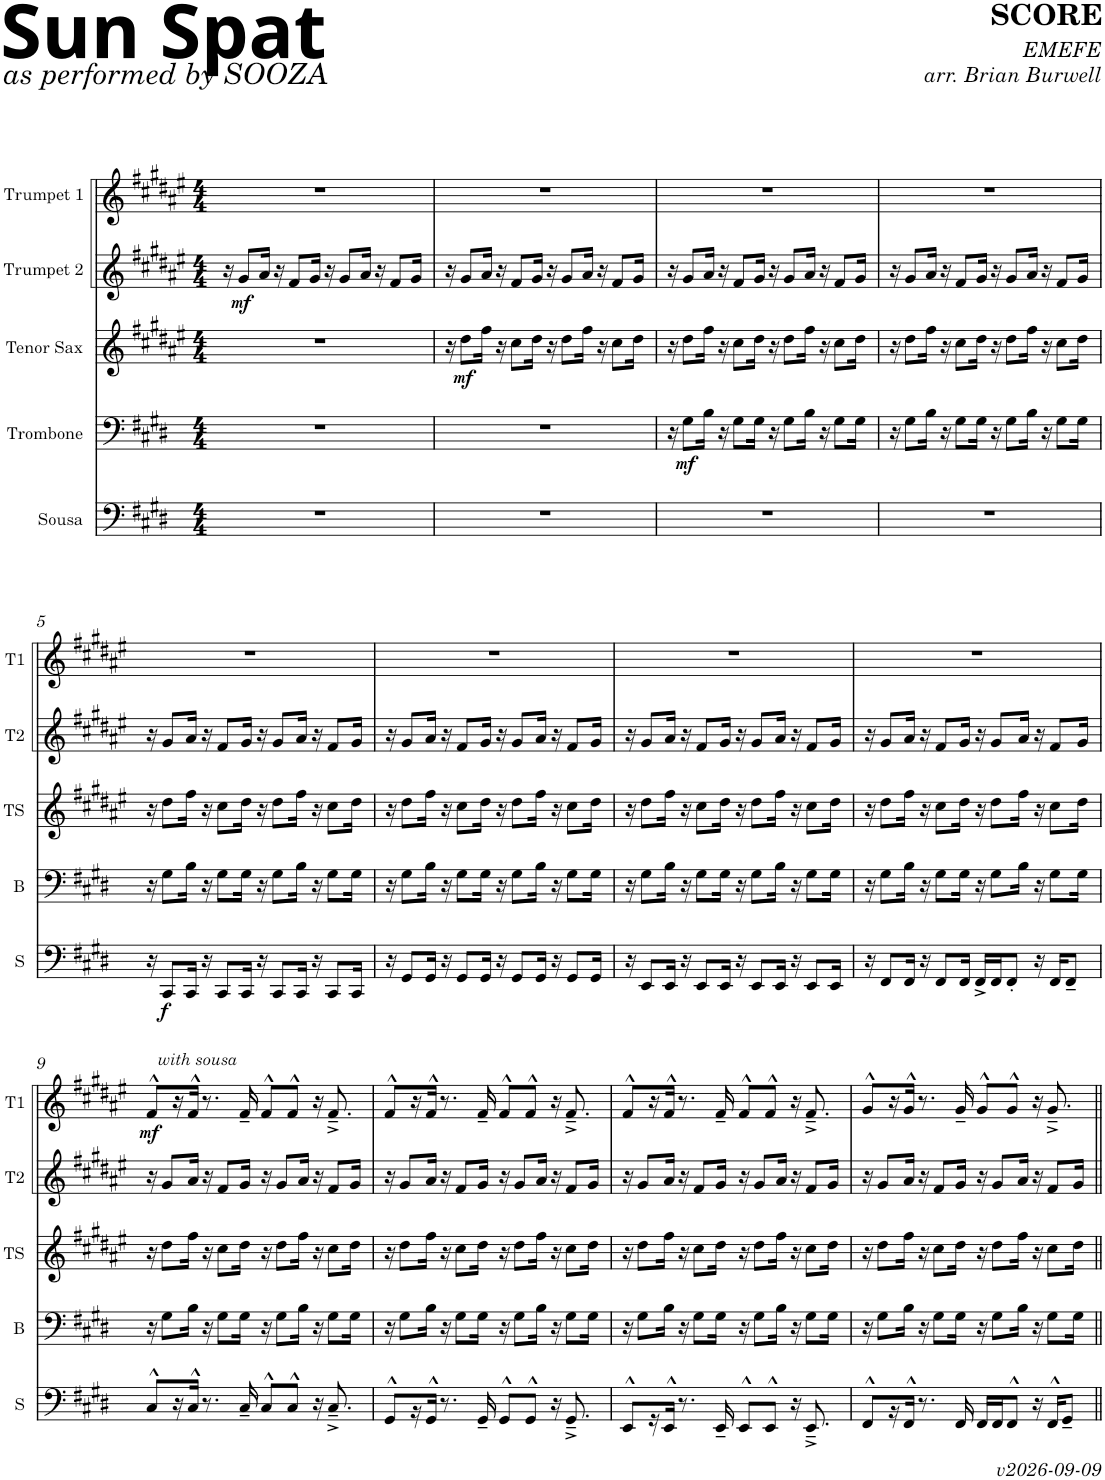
**kern	**dynam	**kern	**dynam	**kern	**dynam	**kern	**dynam	**kern	**dynam
*part5	*part5	*part4	*part4	*part3	*part3	*part2	*part2	*part1	*part1
*staff5	*staff5	*staff4	*staff4	*staff3	*staff3	*staff2	*staff2	*staff1	*staff1
*I"Sousa	*	*I"Trombone	*	*I"Tenor Sax	*	*I"Trumpet 2	*	*I"Trumpet 1	*
*I'S	*	*	*	*I'TS	*	*I'T2	*	*I'T1	*
*clefF4	*	*clefF4	*	*clefG2	*	*clefG2	*	*clefG2	*
*	*	*	*	*Trd8c14	*	*Trd1c2	*	*Trd1c2	*
*k[f#c#g#d#]	*	*k[f#c#g#d#]	*	*k[f#c#g#d#a#e#]	*	*k[f#c#g#d#a#e#]	*	*k[f#c#g#d#a#e#]	*
*M4/4	*	*M4/4	*	*M4/4	*	*M4/4	*	*M4/4	*
=1	=1	=1	=1	=1	=1	=1	=1	=1	=1
*^	*	*^	*	*^	*	*	*	*^	*
1r	16rgyy	.	1r	16rgyy	.	1r	16rcccyy	.	16r	.	1r	16ryy	.
!	!	!	!	!	!	!	!	!	!	!LO:DY:b	!	!	!
.	8f#L	.	.	8f#L	.	.	8gg#L	.	8g#/L	mf	.	8g#L	.
.	16g#Jk	.	.	16g#Jk	.	.	16aa#Jk	.	16a#/Jk	.	.	16a#Jk	.
.	16rgyy	.	.	16rgyy	.	.	16rcccyy	.	16r	.	.	16ryy	.
.	8eL	.	.	8eL	.	.	8ff#L	.	8f#/L	.	.	8f#L	.
.	16f#Jk	.	.	16f#Jk	.	.	16gg#Jk	.	16g#/Jk	.	.	16g#Jk	.
.	16rgyy	.	.	16rgyy	.	.	16rcccyy	.	16r	.	.	16ryy	.
.	8f#L	.	.	8f#L	.	.	8gg#L	.	8g#/L	.	.	8g#L	.
.	16g#Jk	.	.	16g#Jk	.	.	16aa#Jk	.	16a#/Jk	.	.	16a#Jk	.
.	16rgyy	.	.	16rgyy	.	.	16rcccyy	.	16r	.	.	16ryy	.
.	8eL	.	.	8eL	.	.	8ff#L	.	8f#/L	.	.	8f#L	.
.	16f#Jk	.	.	16f#Jk	.	.	16gg#Jk	.	16g#/Jk	.	.	16g#Jk	.
*	*	*	*	*	*	*v	*v	*	*	*	*	*	*
=2	=2	=2	=2	=2	=2	=2	=2	=2	=2	=2	=2	=2
1r	16rgyy	.	1r	16rgyy	.	16r	.	16r	.	1r	16ryy	.
!	!	!	!	!	!	!	!LO:DY:b	!	!	!	!	!
.	8c#! 8f#L	.	.	8c#! 8f#L	.	8dd#\L	mf	8g#/L	.	.	8d#! 8g#L	.
.	16e! 16g#Jk	.	.	16e! 16g#Jk	.	16ff#\Jk	.	16a#/Jk	.	.	16f#! 16a#Jk	.
.	16rgyy	.	.	16rgyy	.	16r	.	16r	.	.	16ryy	.
.	8B! 8eL	.	.	8B! 8eL	.	8cc#\L	.	8f#/L	.	.	8c#! 8f#L	.
.	16c#! 16f#Jk	.	.	16c#! 16f#Jk	.	16dd#\Jk	.	16g#/Jk	.	.	16d#! 16g#Jk	.
.	16rgyy	.	.	16rgyy	.	16r	.	16r	.	.	16ryy	.
.	8c#! 8f#L	.	.	8c#! 8f#L	.	8dd#\L	.	8g#/L	.	.	8d#! 8g#L	.
.	16e! 16g#Jk	.	.	16e! 16g#Jk	.	16ff#\Jk	.	16a#/Jk	.	.	16f#! 16a#Jk	.
.	16rgyy	.	.	16rgyy	.	16r	.	16r	.	.	16ryy	.
.	8B! 8eL	.	.	8B! 8eL	.	8cc#\L	.	8f#/L	.	.	8c#! 8f#L	.
.	16c#! 16f#Jk	.	.	16c#! 16f#Jk	.	16dd#\Jk	.	16g#/Jk	.	.	16d#! 16g#Jk	.
*	*	*	*v	*v	*	*	*	*	*	*	*	*
=3	=3	=3	=3	=3	=3	=3	=3	=3	=3	=3	=3
1r	16rgyy	.	16r	.	16r	.	16r	.	1r	16ryy	.
!	!	!	!	!LO:DY:b	!	!	!	!	!	!	!
.	8G#! 8c#! 8f#L	.	8G#\L	mf	8dd#\L	.	8g#/L	.	.	8A#! 8d#! 8g#L	.
.	16B! 16e! 16g#Jk	.	16B\Jk	.	16ff#\Jk	.	16a#/Jk	.	.	16c#! 16f#! 16a#Jk	.
.	16rgyy	.	16r	.	16r	.	16r	.	.	16ryy	.
.	8G#! 8B! 8eL	.	8G#\L	.	8cc#\L	.	8f#/L	.	.	8A#! 8c#! 8f#L	.
.	16G#! 16c#! 16f#Jk	.	16G#\Jk	.	16dd#\Jk	.	16g#/Jk	.	.	16A#! 16d#! 16g#Jk	.
.	16rgyy	.	16r	.	16r	.	16r	.	.	16ryy	.
.	8G#! 8c#! 8f#L	.	8G#\L	.	8dd#\L	.	8g#/L	.	.	8A#! 8d#! 8g#L	.
.	16B! 16e! 16g#Jk	.	16B\Jk	.	16ff#\Jk	.	16a#/Jk	.	.	16c#! 16f#! 16a#Jk	.
.	16rgyy	.	16r	.	16r	.	16r	.	.	16ryy	.
.	8G#! 8B! 8eL	.	8G#\L	.	8cc#\L	.	8f#/L	.	.	8A#! 8c#! 8f#L	.
.	16G#! 16c#! 16f#Jk	.	16G#\Jk	.	16dd#\Jk	.	16g#/Jk	.	.	16A#! 16d#! 16g#Jk	.
=4	=4	=4	=4	=4	=4	=4	=4	=4	=4	=4	=4
1r	16rgyy	.	16r	.	16r	.	16r	.	1r	16ryy	.
.	8G#! 8c#! 8f#L	.	8G#\L	.	8dd#\L	.	8g#/L	.	.	8A#! 8d#! 8g#L	.
.	16B! 16e! 16g#Jk	.	16B\Jk	.	16ff#\Jk	.	16a#/Jk	.	.	16c#! 16f#! 16a#Jk	.
.	16rgyy	.	16r	.	16r	.	16r	.	.	16ryy	.
.	8G#! 8B! 8eL	.	8G#\L	.	8cc#\L	.	8f#/L	.	.	8A#! 8c#! 8f#L	.
.	16G#! 16c#! 16f#Jk	.	16G#\Jk	.	16dd#\Jk	.	16g#/Jk	.	.	16A#! 16d#! 16g#Jk	.
.	16rgyy	.	16r	.	16r	.	16r	.	.	16ryy	.
.	8G#! 8c#! 8f#L	.	8G#\L	.	8dd#\L	.	8g#/L	.	.	8A#! 8d#! 8g#L	.
.	16B! 16e! 16g#Jk	.	16B\Jk	.	16ff#\Jk	.	16a#/Jk	.	.	16c#! 16f#! 16a#Jk	.
.	16rgyy	.	16r	.	16r	.	16r	.	.	16ryy	.
.	8G#! 8B! 8eL	.	8G#\L	.	8cc#\L	.	8f#/L	.	.	8A#! 8c#! 8f#L	.
.	16G#! 16c#! 16f#Jk	.	16G#\Jk	.	16dd#\Jk	.	16g#/Jk	.	.	16A#! 16d#! 16g#Jk	.
*v	*v	*	*	*	*	*	*	*	*v	*v	*
!!LO:LB:g=z
=5	=5	=5	=5	=5	=5	=5	=5	=5	=5
16r	.	16r	.	16r	.	16r	.	1r	.
!	!LO:DY:b	!	!	!	!	!	!	!	!
8CC#/L	f	8G#\L	.	8dd#\L	.	8g#/L	.	.	.
16CC#/Jk	.	16B\Jk	.	16ff#\Jk	.	16a#/Jk	.	.	.
16r	.	16r	.	16r	.	16r	.	.	.
8CC#/L	.	8G#\L	.	8cc#\L	.	8f#/L	.	.	.
16CC#/Jk	.	16G#\Jk	.	16dd#\Jk	.	16g#/Jk	.	.	.
16r	.	16r	.	16r	.	16r	.	.	.
8CC#/L	.	8G#\L	.	8dd#\L	.	8g#/L	.	.	.
16CC#/Jk	.	16B\Jk	.	16ff#\Jk	.	16a#/Jk	.	.	.
16r	.	16r	.	16r	.	16r	.	.	.
8CC#/L	.	8G#\L	.	8cc#\L	.	8f#/L	.	.	.
16CC#/Jk	.	16G#\Jk	.	16dd#\Jk	.	16g#/Jk	.	.	.
=6	=6	=6	=6	=6	=6	=6	=6	=6	=6
16r	.	16r	.	16r	.	16r	.	1r	.
8GG#/L	.	8G#\L	.	8dd#\L	.	8g#/L	.	.	.
16GG#/Jk	.	16B\Jk	.	16ff#\Jk	.	16a#/Jk	.	.	.
16r	.	16r	.	16r	.	16r	.	.	.
8GG#/L	.	8G#\L	.	8cc#\L	.	8f#/L	.	.	.
16GG#/Jk	.	16G#\Jk	.	16dd#\Jk	.	16g#/Jk	.	.	.
16r	.	16r	.	16r	.	16r	.	.	.
8GG#/L	.	8G#\L	.	8dd#\L	.	8g#/L	.	.	.
16GG#/Jk	.	16B\Jk	.	16ff#\Jk	.	16a#/Jk	.	.	.
16r	.	16r	.	16r	.	16r	.	.	.
8GG#/L	.	8G#\L	.	8cc#\L	.	8f#/L	.	.	.
16GG#/Jk	.	16G#\Jk	.	16dd#\Jk	.	16g#/Jk	.	.	.
=7	=7	=7	=7	=7	=7	=7	=7	=7	=7
16r	.	16r	.	16r	.	16r	.	1r	.
8EE/L	.	8G#\L	.	8dd#\L	.	8g#/L	.	.	.
16EE/Jk	.	16B\Jk	.	16ff#\Jk	.	16a#/Jk	.	.	.
16r	.	16r	.	16r	.	16r	.	.	.
8EE/L	.	8G#\L	.	8cc#\L	.	8f#/L	.	.	.
16EE/Jk	.	16G#\Jk	.	16dd#\Jk	.	16g#/Jk	.	.	.
16r	.	16r	.	16r	.	16r	.	.	.
8EE/L	.	8G#\L	.	8dd#\L	.	8g#/L	.	.	.
16EE/Jk	.	16B\Jk	.	16ff#\Jk	.	16a#/Jk	.	.	.
16r	.	16r	.	16r	.	16r	.	.	.
8EE/L	.	8G#\L	.	8cc#\L	.	8f#/L	.	.	.
16EE/Jk	.	16G#\Jk	.	16dd#\Jk	.	16g#/Jk	.	.	.
=8	=8	=8	=8	=8	=8	=8	=8	=8	=8
16r	.	16r	.	16r	.	16r	.	1r	.
8FF#/L	.	8G#\L	.	8dd#\L	.	8g#/L	.	.	.
16FF#/Jk	.	16B\Jk	.	16ff#\Jk	.	16a#/Jk	.	.	.
16r	.	16r	.	16r	.	16r	.	.	.
8FF#/L	.	8G#\L	.	8cc#\L	.	8f#/L	.	.	.
16FF#/Jk	.	16G#\Jk	.	16dd#\Jk	.	16g#/Jk	.	.	.
16FF#^/LL	.	16r	.	16r	.	16r	.	.	.
16FF#/J	.	8G#\L	.	8dd#\L	.	8g#/L	.	.	.
8FF#'/J	.	.	.	.	.	.	.	.	.
.	.	16B\Jk	.	16ff#\Jk	.	16a#/Jk	.	.	.
16r	.	16r	.	16r	.	16r	.	.	.
16FF#/KL	.	8G#\L	.	8cc#\L	.	8f#/L	.	.	.
8FF#~/J	.	.	.	.	.	.	.	.	.
.	.	16G#\Jk	.	16dd#\Jk	.	16g#/Jk	.	.	.
!!LO:LB:g=z
=9	=9	=9	=9	=9	=9	=9	=9	=9	=9
!	!	!	!	!	!	!	!	!LO:TX:a:i:t=with sousa	!
!	!	!	!	!	!	!	!	!	!LO:DY:b
8C#^^/L	.	16r	.	16r	.	16r	.	8f#^^/L	mf
.	.	8G#\L	.	8dd#\L	.	8g#/L	.	.	.
16r	.	.	.	.	.	.	.	16r	.
16C#^^/JJ	.	16B\Jk	.	16ff#\Jk	.	16a#/Jk	.	16f#^^/JJ	.
8.r	.	16r	.	16r	.	16r	.	8.r	.
.	.	8G#\L	.	8cc#\L	.	8f#/L	.	.	.
16C#~/	.	16G#\Jk	.	16dd#\Jk	.	16g#/Jk	.	16f#~/	.
8C#^^/L	.	16r	.	16r	.	16r	.	8f#^^/L	.
.	.	8G#\L	.	8dd#\L	.	8g#/L	.	.	.
8C#^^/J	.	.	.	.	.	.	.	8f#^^/J	.
.	.	16B\Jk	.	16ff#\Jk	.	16a#/Jk	.	.	.
16r	.	16r	.	16r	.	16r	.	16r	.
8.C#~^/	.	8G#\L	.	8cc#\L	.	8f#/L	.	8.f#~^/	.
.	.	16G#\Jk	.	16dd#\Jk	.	16g#/Jk	.	.	.
=10	=10	=10	=10	=10	=10	=10	=10	=10	=10
8GG#^^/L	.	16r	.	16r	.	16r	.	8f#^^/L	.
.	.	8G#\L	.	8dd#\L	.	8g#/L	.	.	.
16r	.	.	.	.	.	.	.	16r	.
16GG#^^/JJ	.	16B\Jk	.	16ff#\Jk	.	16a#/Jk	.	16f#^^/JJ	.
8.r	.	16r	.	16r	.	16r	.	8.r	.
.	.	8G#\L	.	8cc#\L	.	8f#/L	.	.	.
16GG#~/	.	16G#\Jk	.	16dd#\Jk	.	16g#/Jk	.	16f#~/	.
8GG#^^/L	.	16r	.	16r	.	16r	.	8f#^^/L	.
.	.	8G#\L	.	8dd#\L	.	8g#/L	.	.	.
8GG#^^/J	.	.	.	.	.	.	.	8f#^^/J	.
.	.	16B\Jk	.	16ff#\Jk	.	16a#/Jk	.	.	.
16r	.	16r	.	16r	.	16r	.	16r	.
8.GG#~^/	.	8G#\L	.	8cc#\L	.	8f#/L	.	8.f#~^/	.
.	.	16G#\Jk	.	16dd#\Jk	.	16g#/Jk	.	.	.
=11	=11	=11	=11	=11	=11	=11	=11	=11	=11
8EE^^/L	.	16r	.	16r	.	16r	.	8f#^^/L	.
.	.	8G#\L	.	8dd#\L	.	8g#/L	.	.	.
16r	.	.	.	.	.	.	.	16r	.
16EE^^/JJ	.	16B\Jk	.	16ff#\Jk	.	16a#/Jk	.	16f#^^/JJ	.
8.r	.	16r	.	16r	.	16r	.	8.r	.
.	.	8G#\L	.	8cc#\L	.	8f#/L	.	.	.
16EE~/	.	16G#\Jk	.	16dd#\Jk	.	16g#/Jk	.	16f#~/	.
8EE^^/L	.	16r	.	16r	.	16r	.	8f#^^/L	.
.	.	8G#\L	.	8dd#\L	.	8g#/L	.	.	.
8EE^^/J	.	.	.	.	.	.	.	8f#^^/J	.
.	.	16B\Jk	.	16ff#\Jk	.	16a#/Jk	.	.	.
16r	.	16r	.	16r	.	16r	.	16r	.
8.EE~^/	.	8G#\L	.	8cc#\L	.	8f#/L	.	8.f#~^/	.
.	.	16G#\Jk	.	16dd#\Jk	.	16g#/Jk	.	.	.
=12	=12	=12	=12	=12	=12	=12	=12	=12	=12
8FF#^^/L	.	16r	.	16r	.	16r	.	8g#^^/L	.
.	.	8G#\L	.	8dd#\L	.	8g#/L	.	.	.
16r	.	.	.	.	.	.	.	16r	.
16FF#^^/JJ	.	16B\Jk	.	16ff#\Jk	.	16a#/Jk	.	16g#^^/JJ	.
8.r	.	16r	.	16r	.	16r	.	8.r	.
.	.	8G#\L	.	8cc#\L	.	8f#/L	.	.	.
16FF#/	.	16G#\Jk	.	16dd#\Jk	.	16g#/Jk	.	16g#~/	.
16FF#/LL	.	16r	.	16r	.	16r	.	8g#^^/L	.
16FF#/J	.	8G#\L	.	8dd#\L	.	8g#/L	.	.	.
8FF#^^/J	.	.	.	.	.	.	.	8g#^^/J	.
.	.	16B\Jk	.	16ff#\Jk	.	16a#/Jk	.	.	.
16r	.	16r	.	16r	.	16r	.	16r	.
16FF#^^/KL	.	8G#\L	.	8cc#\L	.	8f#/L	.	8.g#~^/	.
8GG#~/J	.	.	.	.	.	.	.	.	.
.	.	16G#\Jk	.	16dd#\Jk	.	16g#/Jk	.	.	.
=||	=||	=||	=||	=||	=||	=||	=||	=||	=||
*-	*-	*-	*-	*-	*-	*-	*-	*-	*-
